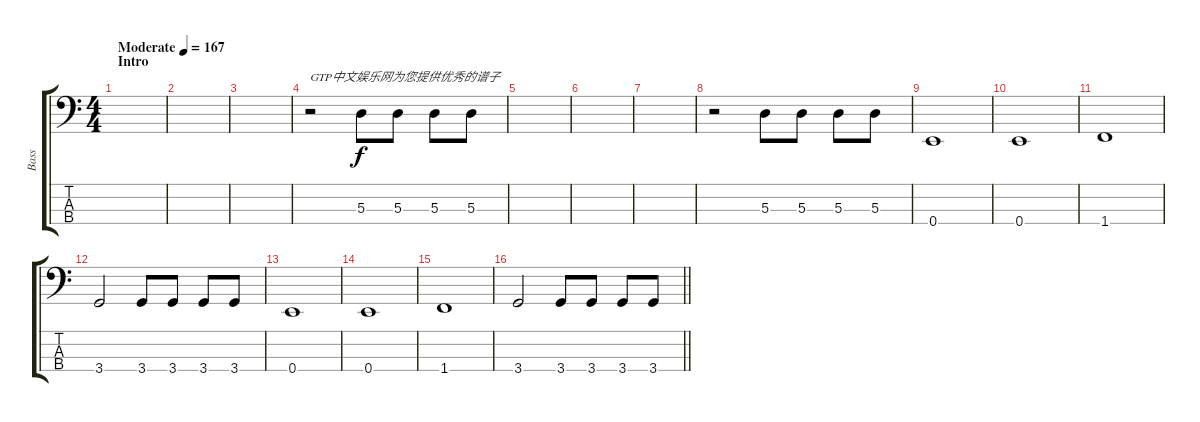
\track ("Bass" "Bass") {instrument electricbassfinger}
\staff {score tabs}
\tuning (G2 D2 A1 E1) {hide}
\ts (4 4)
\section ("" "Intro")
\tempo (167 "Moderate")
\clef f4
\ks c
|
|
|
r.2{txt "GTP中文娱乐网为您提供优秀的谱子"} 5.3.8 5.3.8 5.3.8 5.3.8 |
|
|
|
r.2 5.3.8 5.3.8 5.3.8 5.3.8 |
0.4.1 |
0.4.1 |
1.4.1 |
3.4.2 3.4.8 3.4.8 3.4.8 3.4.8 |
0.4.1 |
0.4.1 |
1.4.1 |
\barLineRight lightlight
3.4.2 3.4.8 3.4.8 3.4.8 3.4.8
